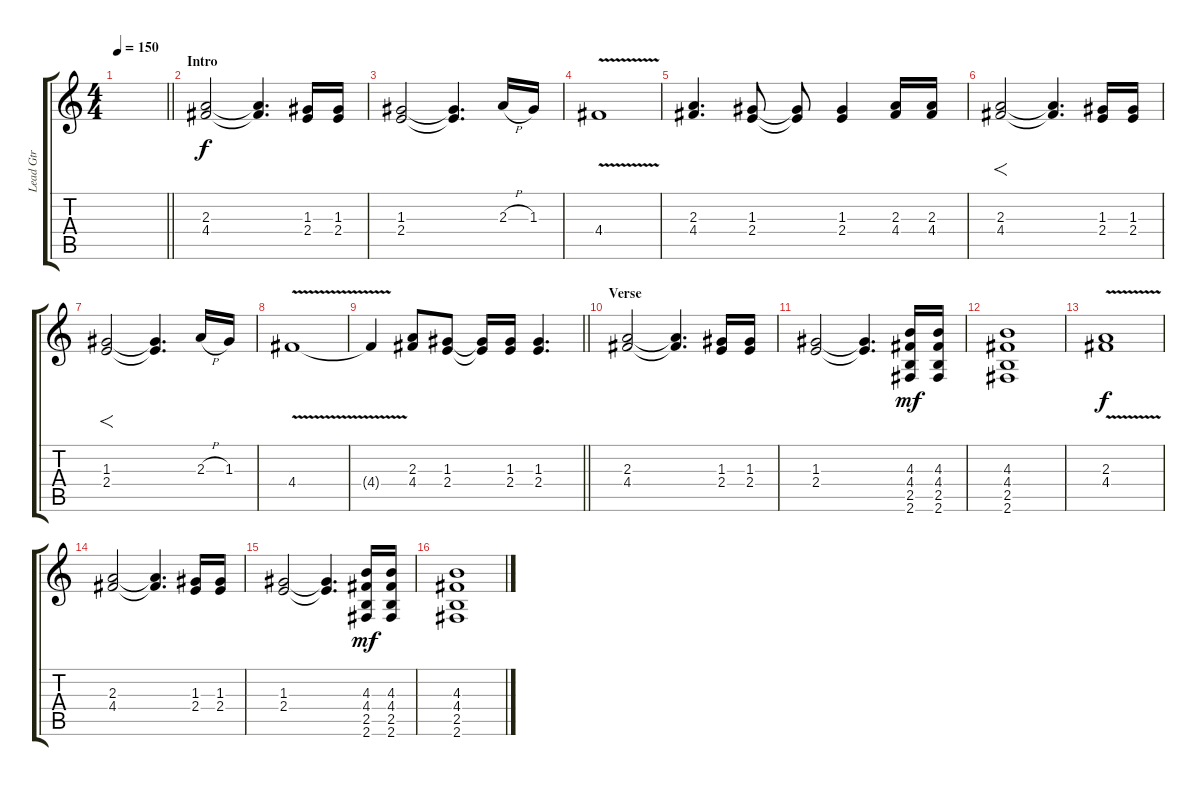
\track ("Lead Gtr" "Lead Gtr") {instrument overdrivenguitar}
\staff {score tabs}
\tuning (E4 B3 G3 D3 A2 E2) {hide}
\ts (4 4)
\tempo 150
\clef g2
\barLineRight lightlight
\ks c
|
\section ("" "Intro")
(2.3 4.4).2 (2.3{t} 4.4{t}).4{d} (1.3 2.4).16 (1.3 2.4).16 |
(1.3 2.4).2 (1.3{t} 2.4{t}).4{d} 2.3{h}.16 1.3.16 |
4.4{v}.1 |
(2.3 4.4).4{d} (1.3 2.4).8 (1.3{t} 2.4{t}).8 (1.3 2.4).4 (2.3 4.4).16 (2.3 4.4).16 |
(2.3 4.4).2{f} (2.3{t} 4.4{t}).4{d} (1.3 2.4).16 (1.3 2.4).16 |
(1.3 2.4).2{f} (1.3{t} 2.4{t}).4{d} 2.3{h}.16 1.3.16 |
4.4{v}.1 |
\barLineRight lightlight
4.4{t}.4 (2.3 4.4).8 (1.3 2.4).8 (1.3{t} 2.4{t}).16 (1.3 2.4).16 (1.3 2.4).4{d} |
\section ("" "Verse")
(2.3 4.4).2 (2.3{t} 4.4{t}).4{d} (1.3 2.4).16 (1.3 2.4).16 |
(1.3 2.4).2 (1.3{t} 2.4{t}).4{d} (4.3 4.4 2.5 2.6).16{dy mf} (4.3 4.4 2.5 2.6).16 |
(4.3 4.4 2.5 2.6).1 |
(2.3{v} 4.4{v}).1{dy f} |
(2.3 4.4).2 (2.3{t} 4.4{t}).4{d} (1.3 2.4).16 (1.3 2.4).16 |
(1.3 2.4).2 (1.3{t} 2.4{t}).4{d} (4.3 4.4 2.5 2.6).16{dy mf} (4.3 4.4 2.5 2.6).16 |
(4.3 4.4 2.5 2.6).1
